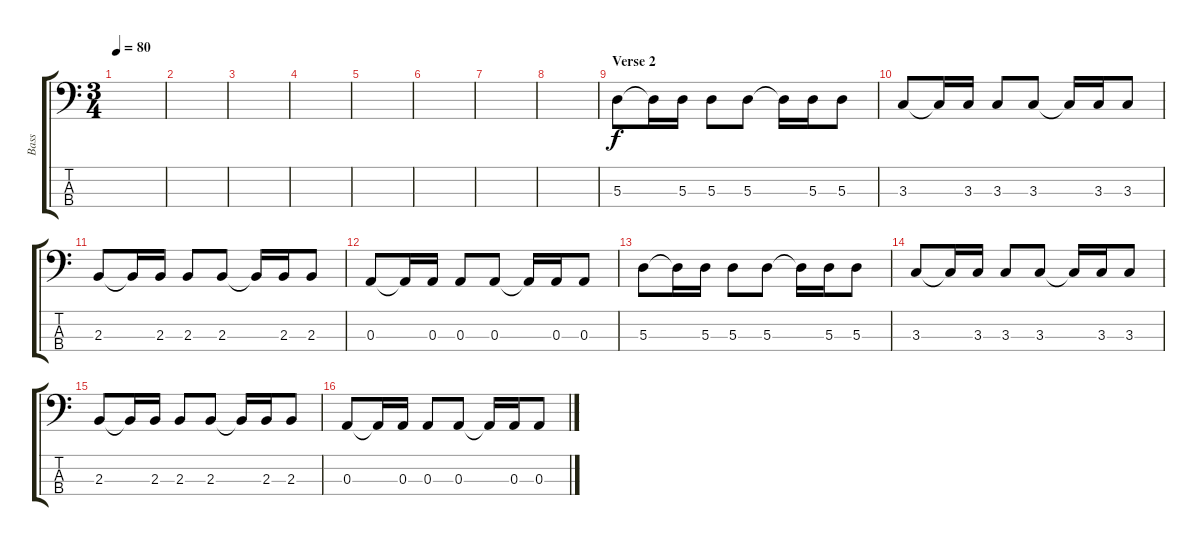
\track ("Bass" "Bass") {instrument electricbassfinger}
\staff {score tabs}
\tuning (G2 D2 A1 E1) {hide}
\ts (3 4)
\section ("" "")
\tempo 80
\clef f4
\ks c
|
|
|
|
|
|
|
|
\section ("" "Verse 2")
5.3.8 5.3{t}.16 5.3.16 5.3.8 5.3.8 5.3{t}.16 5.3.16 5.3.8 |
3.3.8 3.3{t}.16 3.3.16 3.3.8 3.3.8 3.3{t}.16 3.3.16 3.3.8 |
2.3.8 2.3{t}.16 2.3.16 2.3.8 2.3.8 2.3{t}.16 2.3.16 2.3.8 |
0.3.8 0.3{t}.16 0.3.16 0.3.8 0.3.8 0.3{t}.16 0.3.16 0.3.8 |
5.3.8 5.3{t}.16 5.3.16 5.3.8 5.3.8 5.3{t}.16 5.3.16 5.3.8 |
3.3.8 3.3{t}.16 3.3.16 3.3.8 3.3.8 3.3{t}.16 3.3.16 3.3.8 |
2.3.8 2.3{t}.16 2.3.16 2.3.8 2.3.8 2.3{t}.16 2.3.16 2.3.8 |
0.3.8 0.3{t}.16 0.3.16 0.3.8 0.3.8 0.3{t}.16 0.3.16 0.3.8
